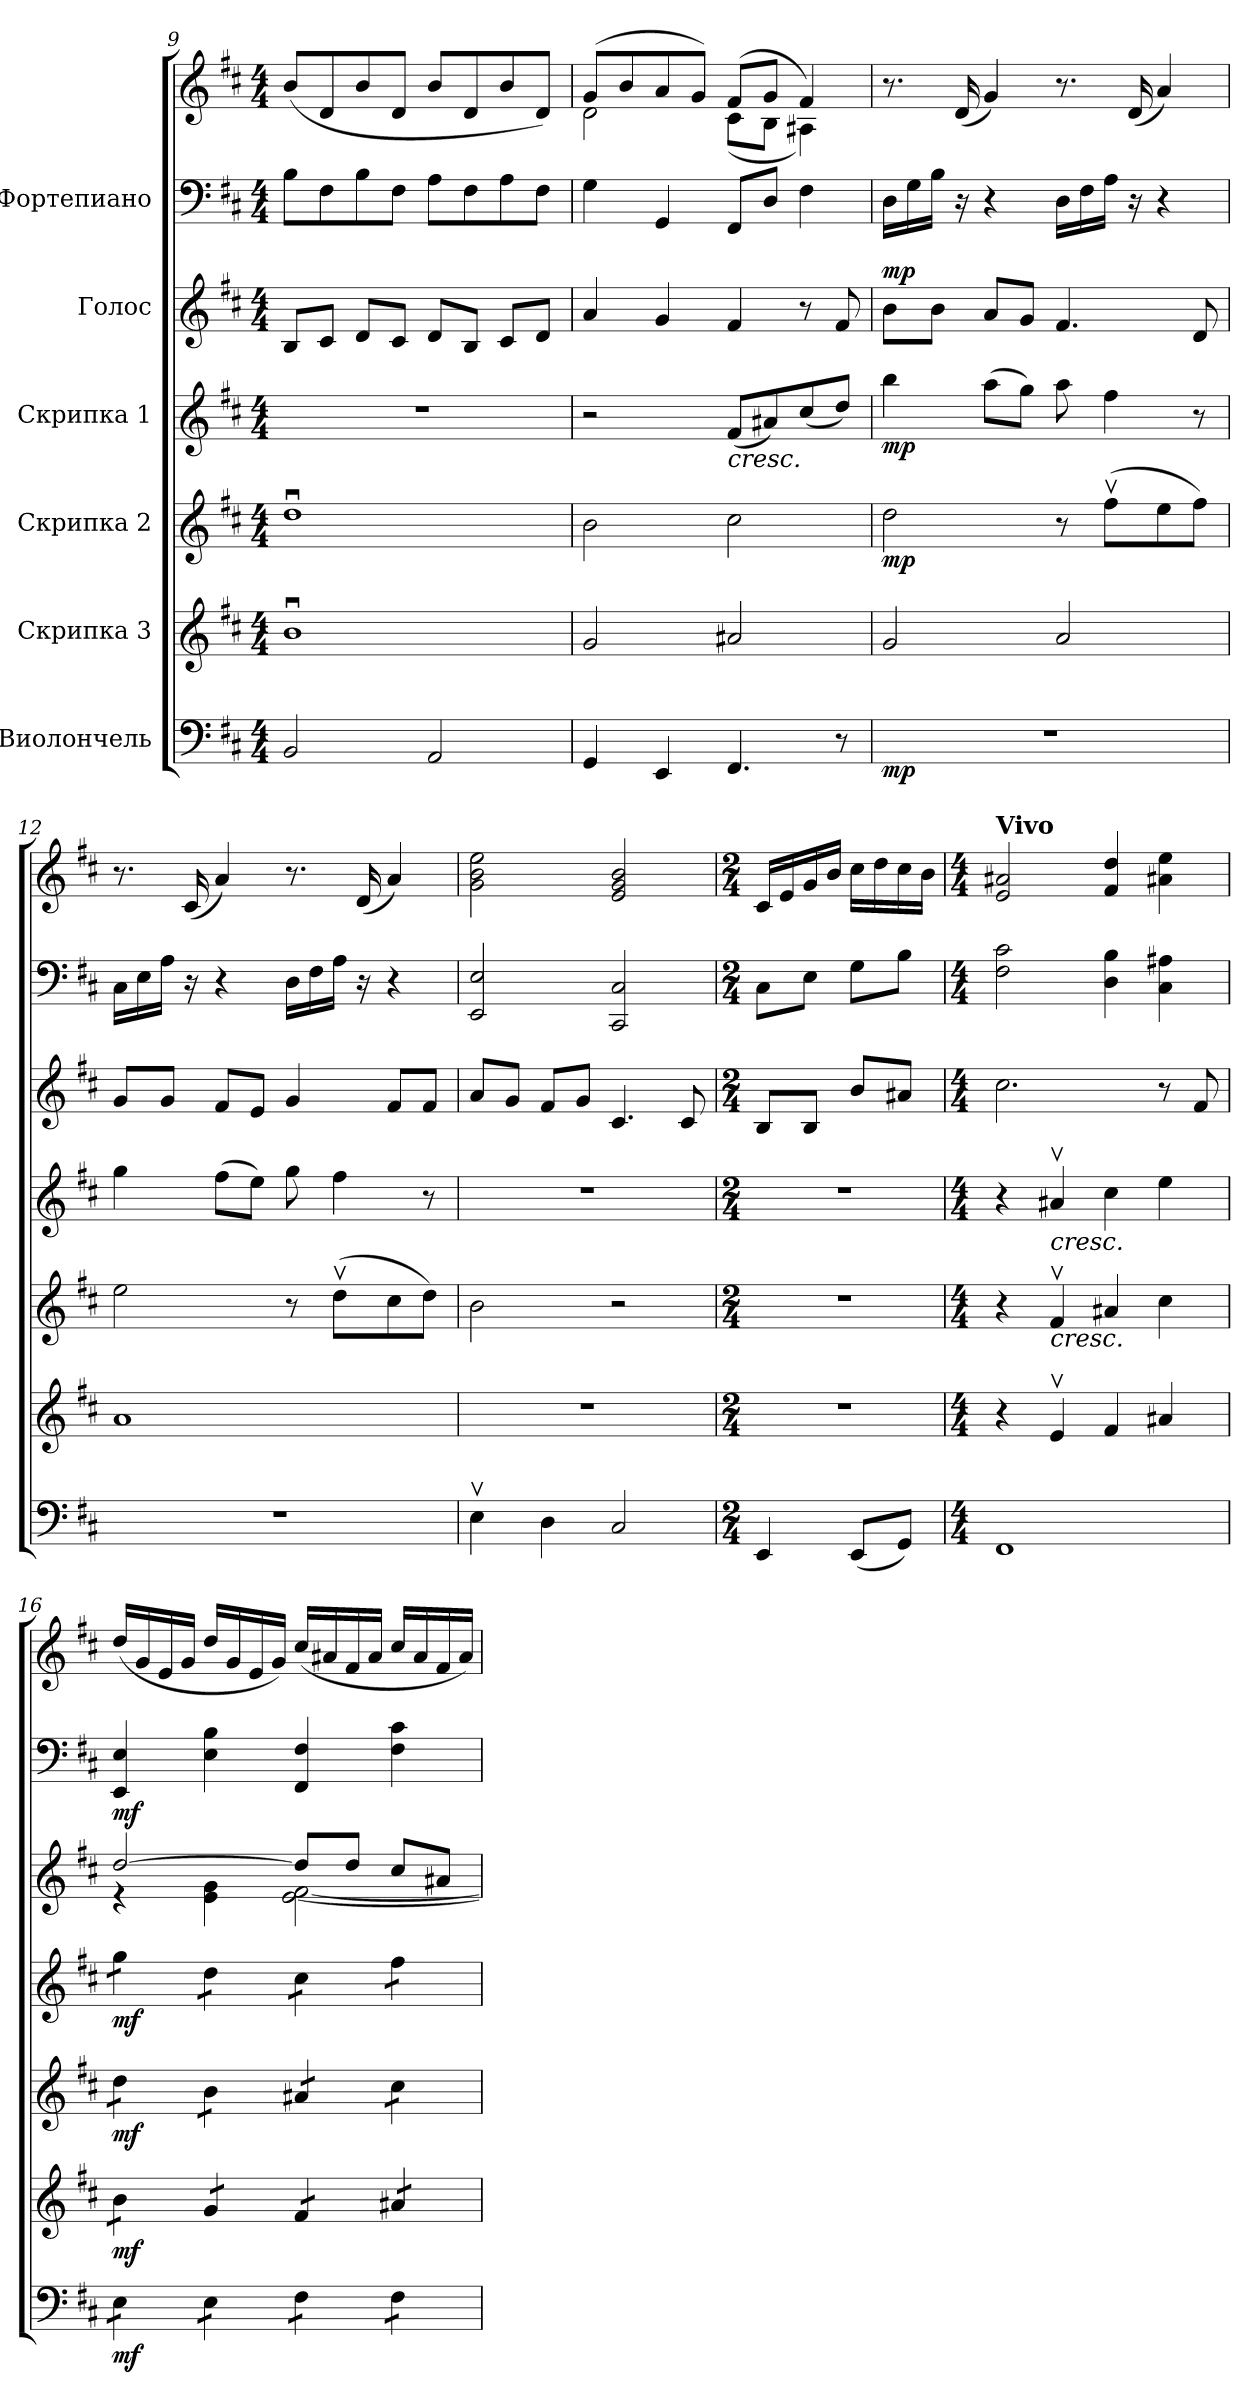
**kern	**dynam	**kern	**dynam	**kern	**dynam	**kern	**dynam	**kern	**dynam	**kern	**kern	**dynam
*part6	*part6	*part5	*part5	*part4	*part4	*part3	*part3	*part2	*part2	*part1	*part1	*part1
*staff7	*staff7	*staff6	*staff6	*staff5	*staff5	*staff4	*staff4	*staff3	*staff3	*staff2	*staff1	*staff1/2
*I"Виолончель	*	*I"Скрипка 3	*	*I"Скрипка 2	*	*I"Скрипка 1	*	*I"Голос	*	*I"Фортепиано	*	*
*clefF4	*	*clefG2	*	*clefG2	*	*clefG2	*	*clefG2	*	*clefF4	*clefG2	*
*k[f#c#]	*	*k[f#c#]	*	*k[f#c#]	*	*k[f#c#]	*	*k[f#c#]	*	*k[f#c#]	*k[f#c#]	*
*M4/4	*	*M4/4	*	*M4/4	*	*M4/4	*	*M4/4	*	*M4/4	*M4/4	*
=9	=9	=9	=9	=9	=9	=9	=9	=9	=9	=9	=9	=9
2BB/	.	1bu	.	1ddu	.	1r	.	8B/L	.	8B\L	(8b/L	.
.	.	.	.	.	.	.	.	8c#/J	.	8F#\	8d/	.
.	.	.	.	.	.	.	.	8d/L	.	8B\	8b/	.
.	.	.	.	.	.	.	.	8c#/J	.	8F#\J	8d/J	.
2AA/	.	.	.	.	.	.	.	8d/L	.	8A\L	8b/L	.
.	.	.	.	.	.	.	.	8B/J	.	8F#\	8d/	.
.	.	.	.	.	.	.	.	8c#/L	.	8A\	8b/	.
.	.	.	.	.	.	.	.	8d/J	.	8F#\J	8d/J)	.
!!LO:LB:g=z
=10	=10	=10	=10	=10	=10	=10	=10	=10	=10	=10	=10	=10
*	*	*	*	*	*	*	*	*	*	*	*^	*
4GG/	.	2g/	.	2b\	.	2r	.	4a/	.	4G\	(8g/L	2d\	.
.	.	.	.	.	.	.	.	.	.	.	8b/	.	.
4EE/	.	.	.	.	.	.	.	4g/	.	4GG/	8a/	.	.
.	.	.	.	.	.	.	.	.	.	.	8g/J)	.	.
!	!	!	!	!	!	!LO:TX:b:i:t=cresc.	!	!	!	!	!	!	!
4.FF#/	.	2a#X/	.	2cc#\	.	(8f#/L	.	4f#/	.	8FF#/L	(8f#/L	(8c#\L	.
.	.	.	.	.	.	8a#X/)	.	.	.	8D/J	8g/J	8B\J	.
.	.	.	.	.	.	(8cc#/	.	8r	.	4F#\	4f#/)	4A#X\)	.
8r	.	.	.	.	.	8dd/J)	.	8f#/	.	.	.	.	.
*	*	*	*	*	*	*	*	*	*	*	*v	*v	*
=11	=11	=11	=11	=11	=11	=11	=11	=11	=11	=11	=11	=11
!	!LO:DY:b	!	!	!	!LO:DY:b	!	!LO:DY:b	!	!LO:DY:a	!	!	!LO:DY:b=2
!	!	!	!	!	!	!	!	!	!	!	!	!LO:DY:n=1:b
1r	mp	2g/	.	2dd\	mp	4bb\	mp	8b\L	mp	16D\LL	8.r	mp mp
.	.	.	.	.	.	.	.	.	.	16G\	.	.
.	.	.	.	.	.	.	.	8b\J	.	16B\JJ	.	.
.	.	.	.	.	.	.	.	.	.	16r	(16d/	.
.	.	.	.	.	.	(8aa\L	.	8a/L	.	4r	4g/)	.
.	.	.	.	.	.	8gg\J)	.	8g/J	.	.	.	.
.	.	2a/	.	8r	.	8aa\	.	4.f#/	.	16D\LL	8.r	.
.	.	.	.	.	.	.	.	.	.	16F#\	.	.
.	.	.	.	(8ff#v\L	.	4ff#\	.	.	.	16A\JJ	.	.
.	.	.	.	.	.	.	.	.	.	16r	(16d/	.
.	.	.	.	8ee\	.	.	.	.	.	4r	4a/)	.
.	.	.	.	8ff#\J)	.	8r	.	8d/	.	.	.	.
=12	=12	=12	=12	=12	=12	=12	=12	=12	=12	=12	=12	=12
1r	.	1a	.	2ee\	.	4gg\	.	8g/L	.	16C#\LL	8.r	.
.	.	.	.	.	.	.	.	.	.	16E\	.	.
.	.	.	.	.	.	.	.	8g/J	.	16A\JJ	.	.
.	.	.	.	.	.	.	.	.	.	16r	(16c#/	.
.	.	.	.	.	.	(8ff#\L	.	8f#/L	.	4r	4a/)	.
.	.	.	.	.	.	8ee\J)	.	8e/J	.	.	.	.
.	.	.	.	8r	.	8gg\	.	4g/	.	16D\LL	8.r	.
.	.	.	.	.	.	.	.	.	.	16F#\	.	.
.	.	.	.	(8ddv\L	.	4ff#\	.	.	.	16A\JJ	.	.
.	.	.	.	.	.	.	.	.	.	16r	(16d/	.
.	.	.	.	8cc#\	.	.	.	8f#/L	.	4r	4a/)	.
.	.	.	.	8dd\J)	.	8r	.	8f#/J	.	.	.	.
!!LO:PB:g=z
=13	=13	=13	=13	=13	=13	=13	=13	=13	=13	=13	=13	=13
!	!	!	!	!	!	!	!	!	!	!	!	!LO:DY:b=2
!	!	!	!	!	!	!	!	!	!	!	!	!LO:DY:n=1:b
4Ev\	.	1r	.	2b\	.	1r	.	8a/L	.	2EE/ 2E/	2g\ 2b\ 2ee\	mp mp
.	.	.	.	.	.	.	.	8g/J	.	.	.	.
4D\	.	.	.	.	.	.	.	8f#/L	.	.	.	.
.	.	.	.	.	.	.	.	8g/J	.	.	.	.
2C#/	.	.	.	2r	.	.	.	4.c#/	.	2CC#/ 2C#/	2e/ 2g/ 2b/	.
.	.	.	.	.	.	.	.	8c#/	.	.	.	.
=14	=14	=14	=14	=14	=14	=14	=14	=14	=14	=14	=14	=14
*M2/4	*	*M2/4	*	*M2/4	*	*M2/4	*	*M2/4	*	*M2/4	*M2/4	*
4EE/	.	2r	.	2r	.	2r	.	8B/L	.	8C#\L	16c#/LL	.
.	.	.	.	.	.	.	.	.	.	.	16e/	.
.	.	.	.	.	.	.	.	8B/J	.	8E\J	16g/	.
.	.	.	.	.	.	.	.	.	.	.	16b/JJ	.
(8EE/L	.	.	.	.	.	.	.	8b/L	.	8G\L	16cc#\LL	.
.	.	.	.	.	.	.	.	.	.	.	16dd\	.
8GG/J)	.	.	.	.	.	.	.	8a#X/J	.	8B\J	16cc#\	.
.	.	.	.	.	.	.	.	.	.	.	16b\JJ	.
=15	=15	=15	=15	=15	=15	=15	=15	=15	=15	=15	=15	=15
*M4/4	*	*M4/4	*	*M4/4	*	*M4/4	*	*M4/4	*	*M4/4	*M4/4	*
!	!	!	!	!	!	!	!	!	!	!	!LO:TX:a:B:t=Vivo	!
1FF#	.	4r	.	4r	.	4r	.	2.cc#\	.	2F#\ 2c#\	2e/ 2a#X/	.
!	!	!	!	!	!	!LO:TX:b:i:t=cresc.	!	!	!	!	!	!
!	!	!	!	!LO:TX:b:i:t=cresc.	!	!	!	!	!	!	!	!
.	.	4ev/	.	4f#v/	.	4a#Xv/	.	.	.	.	.	.
.	.	4f#/	.	4a#X/	.	4cc#\	.	.	.	4D\ 4B\	4f#/ 4dd/	.
.	.	4a#X/	.	4cc#\	.	4ee\	.	8r	.	4C#\ 4A#X\	4a#X\ 4ee\	.
.	.	.	.	.	.	.	.	8f#/	.	.	.	.
!!LO:LB:g=z
=16	=16	=16	=16	=16	=16	=16	=16	=16	=16	=16	=16	=16
*	*	*	*	*	*	*	*	*^	*	*	*	*
!	!LO:DY:b	!	!LO:DY:b	!	!LO:DY:b	!	!LO:DY:b	!	!	!LO:DY:a	!	!	!LO:DY:b=2
!	!	!	!	!	!	!	!	!	!	!	!	!	!LO:DY:n=1:b
*tremolo	*	*	*	*	*	*	*	*	*	*	*	*	*
*	*	*tremolo	*	*	*	*	*	*	*	*	*	*	*
*	*	*	*	*tremolo	*	*	*	*	*	*	*	*	*
*	*	*	*	*	*	*tremolo	*	*	*	*	*	*	*
8E\L	mf	8b\L	mf	8dd\L	mf	8gg\L	mf	[2dd/	4r	mf	4EE/ 4E/	(16dd/LL	mf mf
.	.	.	.	.	.	.	.	.	.	.	.	16g/	.
8E\J	.	8b\J	.	8dd\J	.	8gg\J	.	.	.	.	.	16e/	.
.	.	.	.	.	.	.	.	.	.	.	.	16g/JJ	.
8E\L	.	8g/L	.	8b\L	.	8dd\L	.	.	4e\ 4g\	.	4E\ 4B\	16dd/LL	.
.	.	.	.	.	.	.	.	.	.	.	.	16g/	.
8E\J	.	8g/J	.	8b\J	.	8dd\J	.	.	.	.	.	16e/	.
.	.	.	.	.	.	.	.	.	.	.	.	16g/JJ)	.
8F#\L	.	8f#/L	.	8a#X/L	.	8cc#\L	.	8dd/L]	[2e\ [2f#\	.	4FF#/ 4F#/	(16cc#/LL	.
.	.	.	.	.	.	.	.	.	.	.	.	16a#X/	.
8F#\J	.	8f#/J	.	8a#X/J	.	8cc#\J	.	8dd/J	.	.	.	16f#/	.
.	.	.	.	.	.	.	.	.	.	.	.	16a#/JJ	.
8F#\L	.	8a#X/L	.	8cc#\L	.	8ff#\L	.	8cc#/L	.	.	4F#\ 4c#\	16cc#/LL	.
.	.	.	.	.	.	.	.	.	.	.	.	16a#/	.
8F#\J	.	8a#X/J	.	8cc#\J	.	8ff#\J	.	8a#X/J	.	.	.	16f#/	.
*	*	*	*	*	*	*Xtremolo	*	*	*	*	*	*	*
*	*	*	*	*Xtremolo	*	*	*	*	*	*	*	*	*
*	*	*Xtremolo	*	*	*	*	*	*	*	*	*	*	*
*Xtremolo	*	*	*	*	*	*	*	*	*	*	*	*	*
.	.	.	.	.	.	.	.	.	.	.	.	16a#/JJ)	.
*	*	*	*	*	*	*	*	*v	*v	*	*	*	*
=	=	=	=	=	=	=	=	=	=	=	=	=
*-	*-	*-	*-	*-	*-	*-	*-	*-	*-	*-	*-	*-
